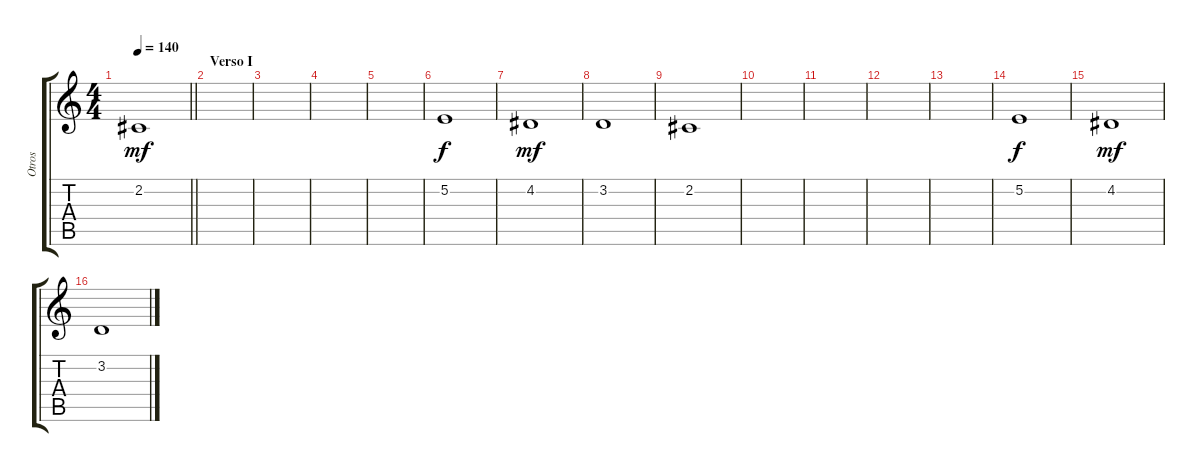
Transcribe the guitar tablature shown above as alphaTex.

\track ("Otros" "Otros") {instrument pad7halo}
\staff {score tabs}
\tuning (E4 B3 G3 D3 A2 E2) {hide}
\ts (4 4)
\tempo 140
\clef g2
\barLineRight lightlight
\ks c
2.2.1{dy mf} |
\section ("" "Verso I")
|
|
|
|
5.2.1{dy f} |
4.2.1{dy mf} |
3.2.1 |
2.2.1 |
|
|
|
|
5.2.1{dy f} |
4.2.1{dy mf} |
3.2.1
